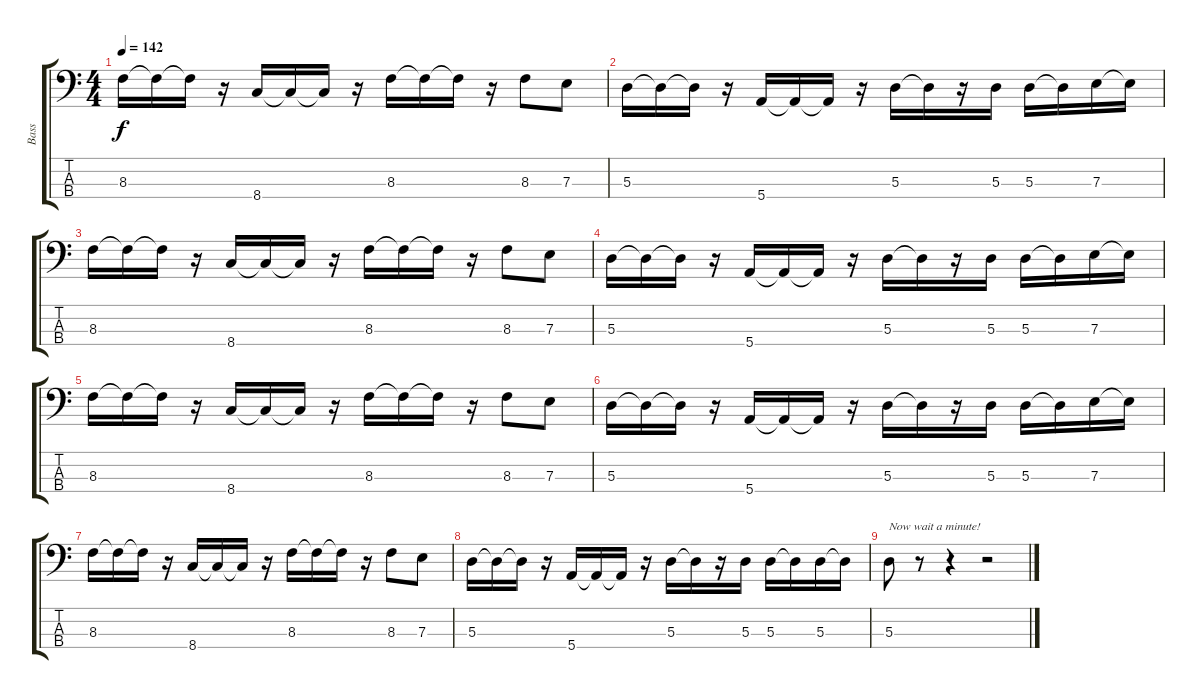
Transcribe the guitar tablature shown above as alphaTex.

\track ("Bass" "Bass") {instrument electricbassfinger}
\staff {score tabs}
\tuning (G2 D2 A1 E1) {hide}
\ts (4 4)
\tempo 142
\clef f4
\ks c
8.3.16{dy f} 8.3{t}.16 8.3{t}.16 r.16 8.4.16 8.4{t}.16 8.4{t}.16 r.16 8.3.16 8.3{t}.16 8.3{t}.16 r.16 8.3.8 7.3.8 |
5.3.16 5.3{t}.16 5.3{t}.16 r.16 5.4.16 5.4{t}.16 5.4{t}.16 r.16 5.3.16 5.3{t}.16 r.16 5.3.16 5.3.16 5.3{t}.16 7.3.16 7.3{t}.16 |
8.3.16 8.3{t}.16 8.3{t}.16 r.16 8.4.16 8.4{t}.16 8.4{t}.16 r.16 8.3.16 8.3{t}.16 8.3{t}.16 r.16 8.3.8 7.3.8 |
5.3.16 5.3{t}.16 5.3{t}.16 r.16 5.4.16 5.4{t}.16 5.4{t}.16 r.16 5.3.16 5.3{t}.16 r.16 5.3.16 5.3.16 5.3{t}.16 7.3.16 7.3{t}.16 |
8.3.16 8.3{t}.16 8.3{t}.16 r.16 8.4.16 8.4{t}.16 8.4{t}.16 r.16 8.3.16 8.3{t}.16 8.3{t}.16 r.16 8.3.8 7.3.8 |
5.3.16 5.3{t}.16 5.3{t}.16 r.16 5.4.16 5.4{t}.16 5.4{t}.16 r.16 5.3.16 5.3{t}.16 r.16 5.3.16 5.3.16 5.3{t}.16 7.3.16 7.3{t}.16 |
8.3.16 8.3{t}.16 8.3{t}.16 r.16 8.4.16 8.4{t}.16 8.4{t}.16 r.16 8.3.16 8.3{t}.16 8.3{t}.16 r.16 8.3.8 7.3.8 |
5.3.16 5.3{t}.16 5.3{t}.16 r.16 5.4.16 5.4{t}.16 5.4{t}.16 r.16 5.3.16 5.3{t}.16 r.16 5.3.16 5.3.16 5.3{t}.16 5.3.16 5.3{t}.16 |
5.3.8{txt "Now wait a minute!"} r.8 r.4 r.2
